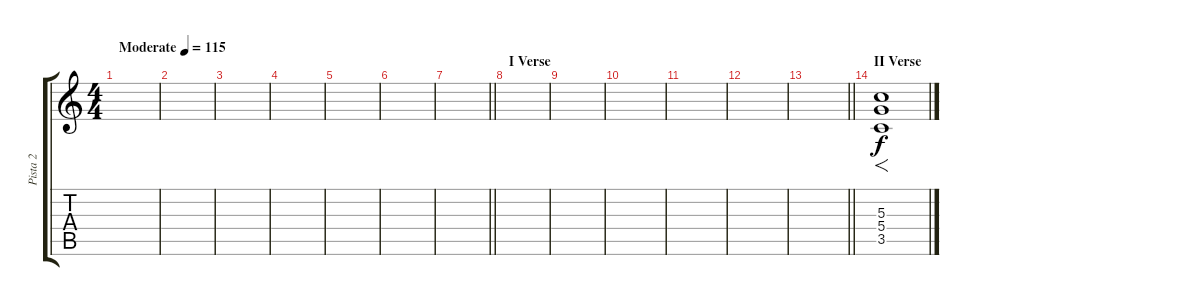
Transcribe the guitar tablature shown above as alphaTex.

\track ("Pista 2" "Pista 2") {instrument electricguitarjazz}
\staff {score tabs}
\tuning (E4 B3 G3 D3 A2 E2) {hide}
\ts (4 4)
\tempo (115 "Moderate")
\clef g2
\ks c
|
|
|
|
|
|
\barLineRight lightlight
|
\section ("" "I Verse")
|
|
|
|
|
\barLineRight lightlight
|
\section ("" "II Verse")
(5.3 5.4 3.5).1{f}
